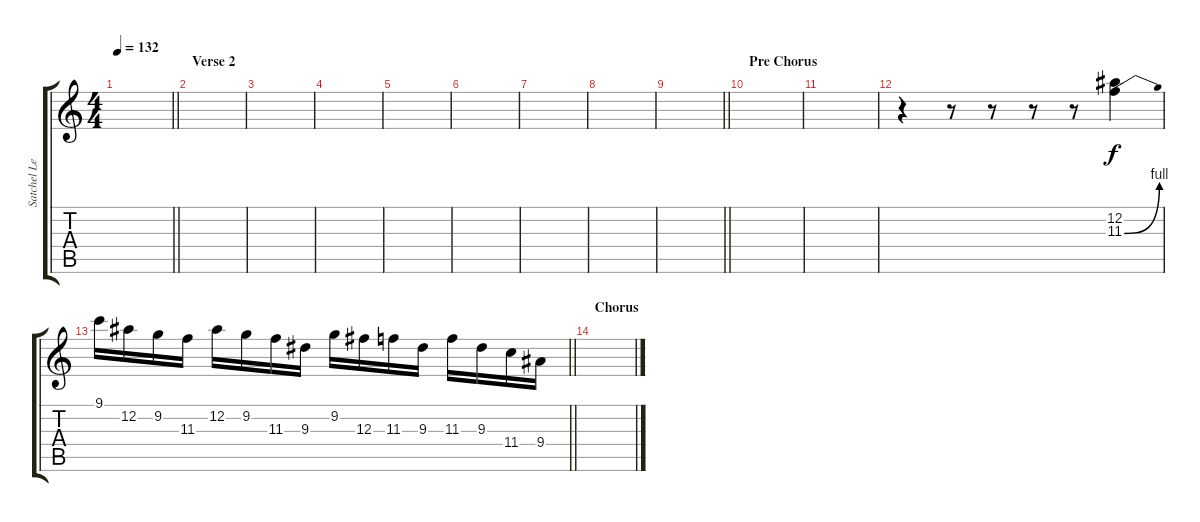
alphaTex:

\track ("Satchel Lead" "Satchel Le") {instrument distortionguitar}
\staff {score tabs}
\tuning (Eb4 Bb3 Gb3 Db3 Ab2 Db2) {hide}
\ts (4 4)
\tempo 132
\clef g2
\barLineRight lightlight
\ks c
|
\section ("" "Verse 2")
|
|
|
|
|
|
|
\barLineRight lightlight
|
\section ("" "Pre Chorus")
|
|
r.4 r.8 r.8 r.8 r.8 (12.2 11.3{be (bend 0 0 60 4)}).4 |
\barLineRight lightlight
9.1.16 12.2.16 9.2.16 11.3.16 12.2.16 9.2.16 11.3.16 9.3.16 9.2.16 12.3.16 11.3.16 9.3.16 11.3.16 9.3.16 11.4.16 9.4.16 |
\section ("" "Chorus")
